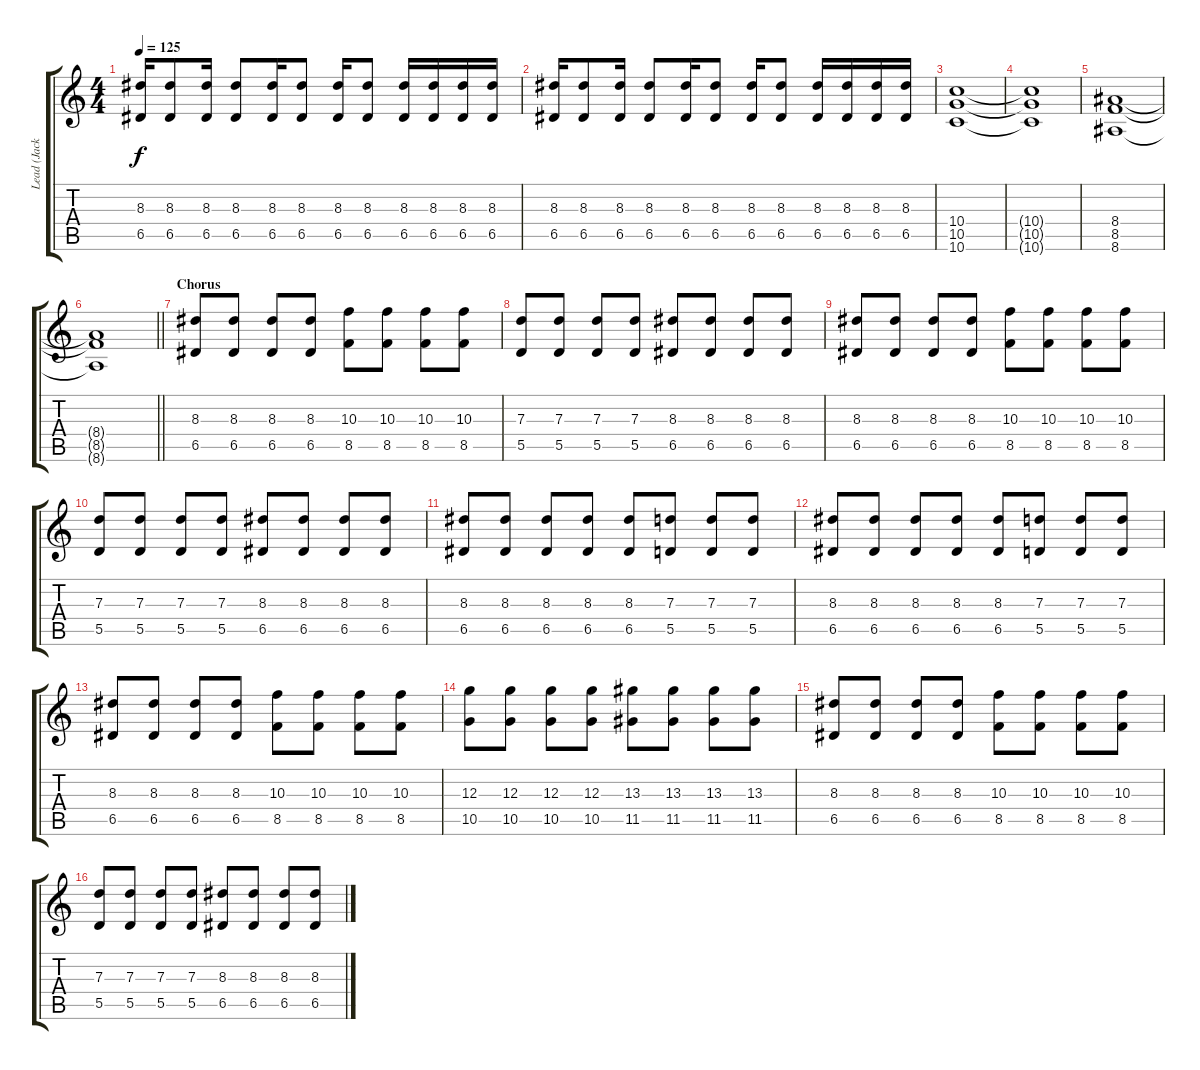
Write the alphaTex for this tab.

\track ("Lead (Jack)" "Lead (Jack") {instrument distortionguitar}
\staff {score tabs}
\tuning (E4 B3 G3 D3 A2 D2) {hide}
\ts (4 4)
\tempo 125
\clef g2
\ks c
(8.3 6.5).16{dy f} (8.3 6.5).8 (8.3 6.5).16 (8.3 6.5).8 (8.3 6.5).16 (8.3 6.5).8 (8.3 6.5).16 (8.3 6.5).8 (8.3 6.5).16 (8.3 6.5).16 (8.3 6.5).16 (8.3 6.5).16 |
(8.3 6.5).16 (8.3 6.5).8 (8.3 6.5).16 (8.3 6.5).8 (8.3 6.5).16 (8.3 6.5).8 (8.3 6.5).16 (8.3 6.5).8 (8.3 6.5).16 (8.3 6.5).16 (8.3 6.5).16 (8.3 6.5).16 |
(10.4 10.5 10.6).1 |
(10.4{t} 10.5{t} 10.6{t}).1 |
(8.4 8.5 8.6).1 |
\barLineRight lightlight
(8.4{t} 8.5{t} 8.6{t}).1 |
\section ("" "Chorus")
(8.3 6.5).8 (8.3 6.5).8 (8.3 6.5).8 (8.3 6.5).8 (10.3 8.5).8 (10.3 8.5).8 (10.3 8.5).8 (10.3 8.5).8 |
(7.3 5.5).8 (7.3 5.5).8 (7.3 5.5).8 (7.3 5.5).8 (8.3 6.5).8 (8.3 6.5).8 (8.3 6.5).8 (8.3 6.5).8 |
(8.3 6.5).8 (8.3 6.5).8 (8.3 6.5).8 (8.3 6.5).8 (10.3 8.5).8 (10.3 8.5).8 (10.3 8.5).8 (10.3 8.5).8 |
(7.3 5.5).8 (7.3 5.5).8 (7.3 5.5).8 (7.3 5.5).8 (8.3 6.5).8 (8.3 6.5).8 (8.3 6.5).8 (8.3 6.5).8 |
(8.3 6.5).8 (8.3 6.5).8 (8.3 6.5).8 (8.3 6.5).8 (8.3 6.5).8 (7.3 5.5).8 (7.3 5.5).8 (7.3 5.5).8 |
(8.3 6.5).8 (8.3 6.5).8 (8.3 6.5).8 (8.3 6.5).8 (8.3 6.5).8 (7.3 5.5).8 (7.3 5.5).8 (7.3 5.5).8 |
(8.3 6.5).8 (8.3 6.5).8 (8.3 6.5).8 (8.3 6.5).8 (10.3 8.5).8 (10.3 8.5).8 (10.3 8.5).8 (10.3 8.5).8 |
(12.3 10.5).8 (12.3 10.5).8 (12.3 10.5).8 (12.3 10.5).8 (13.3 11.5).8 (13.3 11.5).8 (13.3 11.5).8 (13.3 11.5).8 |
(8.3 6.5).8 (8.3 6.5).8 (8.3 6.5).8 (8.3 6.5).8 (10.3 8.5).8 (10.3 8.5).8 (10.3 8.5).8 (10.3 8.5).8 |
(7.3 5.5).8 (7.3 5.5).8 (7.3 5.5).8 (7.3 5.5).8 (8.3 6.5).8 (8.3 6.5).8 (8.3 6.5).8 (8.3 6.5).8
